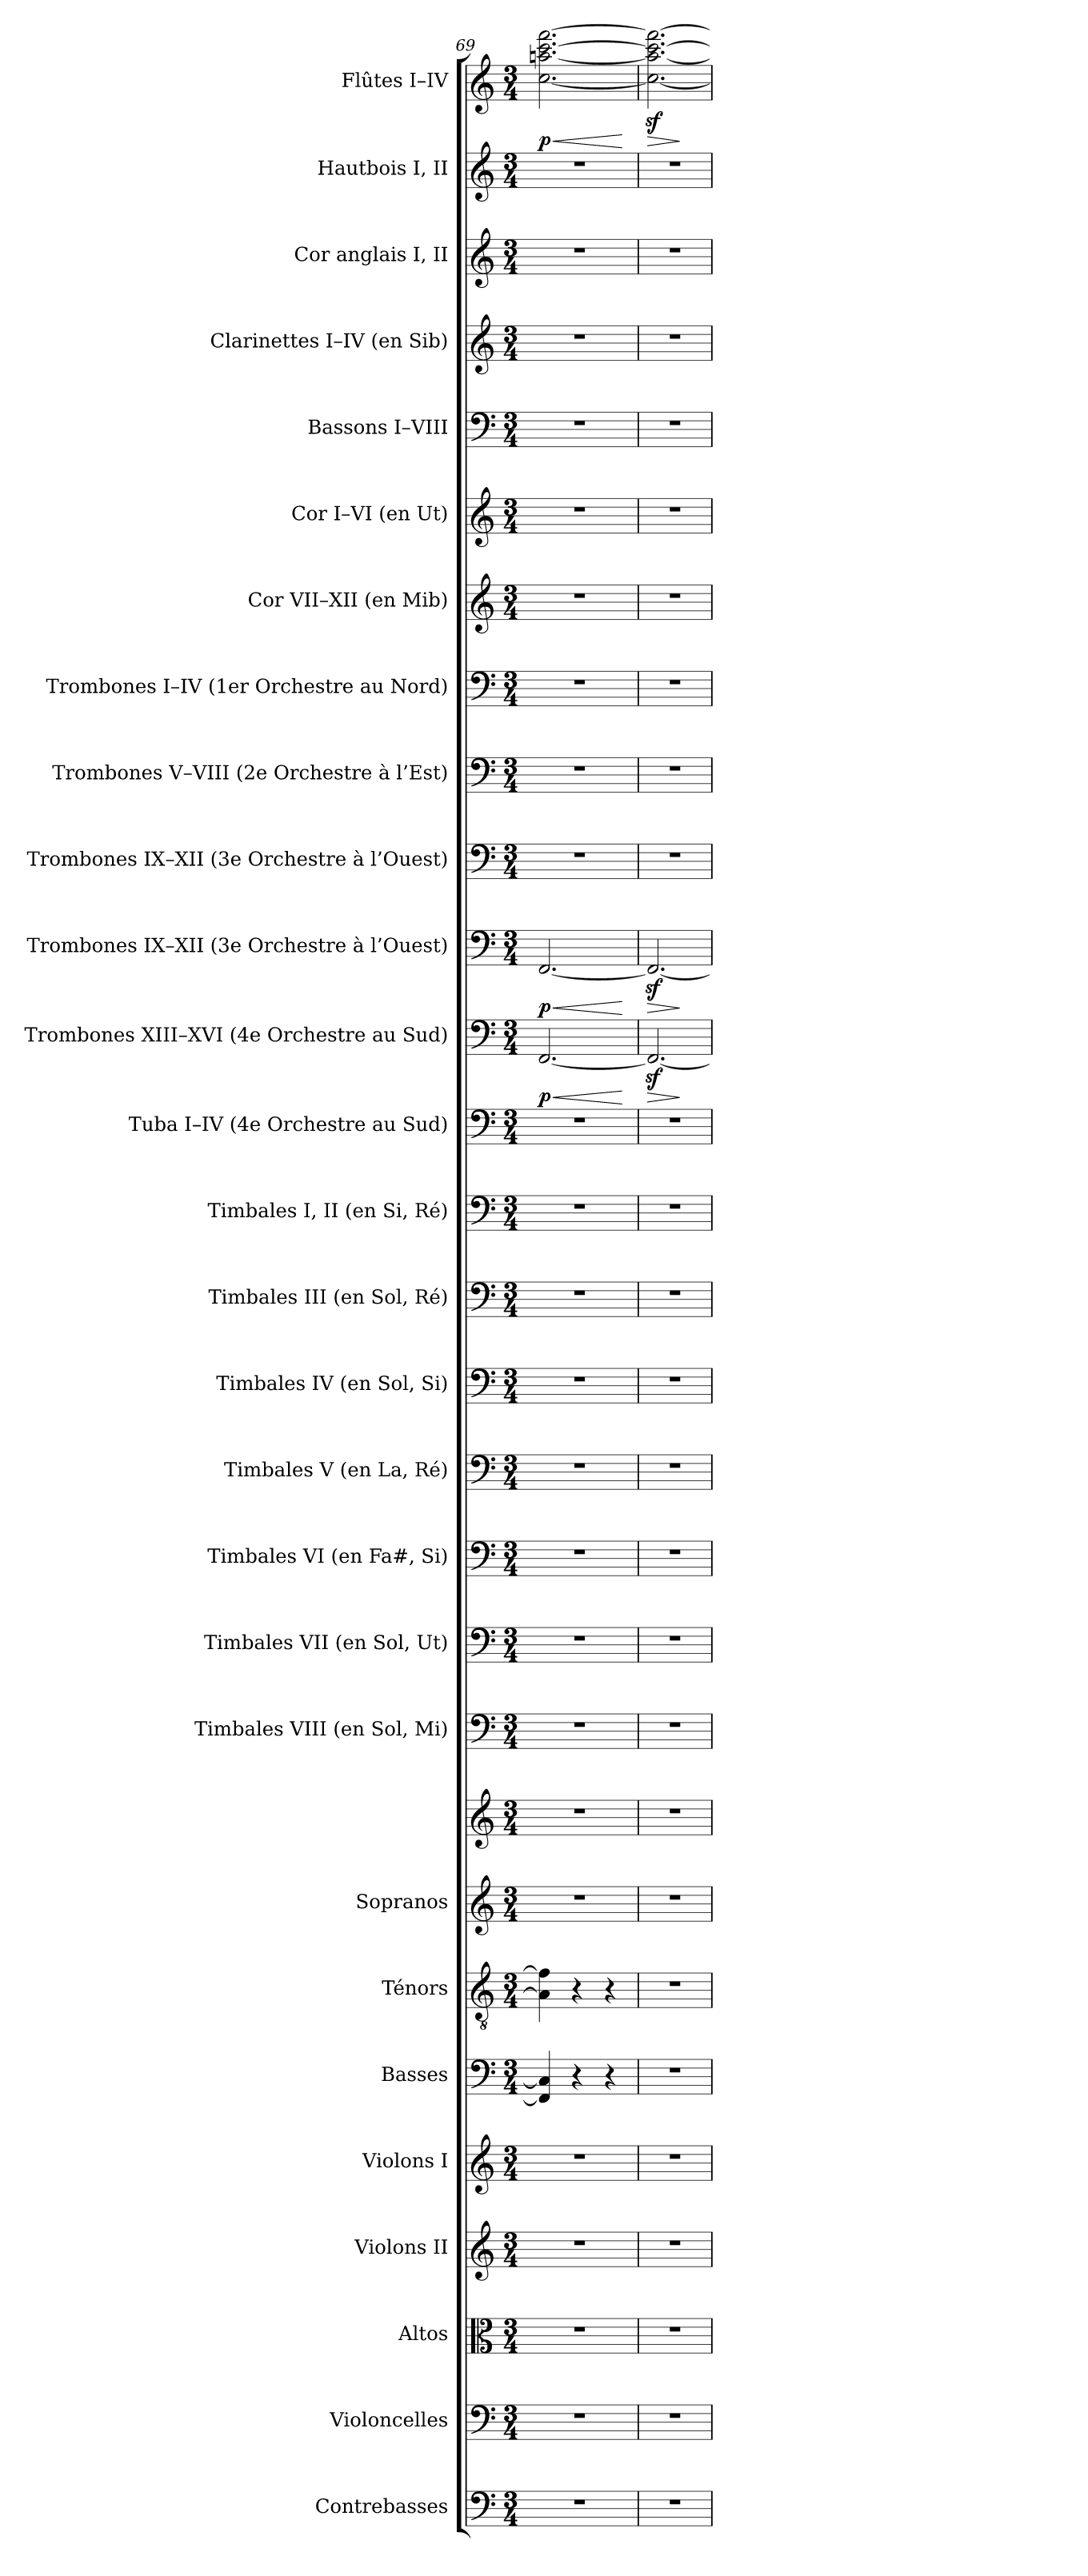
**kern	**kern	**kern	**kern	**kern	**kern	**kern	**kern	**kern	**kern	**kern	**kern	**kern	**kern	**kern	**kern	**kern	**kern	**dynam	**kern	**dynam	**kern	**kern	**kern	**kern	**kern	**kern	**kern	**kern	**kern	**kern	**dynam
*part28	*part27	*part26	*part25	*part24	*part23	*part22	*part21	*part21	*part20	*part19	*part18	*part17	*part16	*part15	*part14	*part13	*part12	*part12	*part11	*part11	*part10	*part9	*part8	*part7	*part6	*part5	*part4	*part3	*part2	*part1	*part1
*staff29	*staff28	*staff27	*staff26	*staff25	*staff24	*staff23	*staff22	*staff21	*staff20	*staff19	*staff18	*staff17	*staff16	*staff15	*staff14	*staff13	*staff12	*staff12	*staff11	*staff11	*staff10	*staff9	*staff8	*staff7	*staff6	*staff5	*staff4	*staff3	*staff2	*staff1	*staff1
*I"Contrebasses	*I"Violoncelles	*I"Altos	*I"Violons II	*I"Violons I	*I"Basses	*I"Ténors	*I"Sopranos	*	*I"Timbales VIII (en Sol, Mi)	*I"Timbales VII (en Sol, Ut)	*I"Timbales VI (en Fa#, Si)	*I"Timbales V (en La, Ré)	*I"Timbales IV (en Sol, Si)	*I"Timbales III (en Sol, Ré)	*I"Timbales I, II (en Si, Ré)	*I"Tuba I–IV (4e Orchestre au Sud)	*I"Trombones XIII–XVI (4e Orchestre au Sud)	*	*I"Trombones IX–XII (3e Orchestre à l’Ouest)	*	*I"Trombones IX–XII (3e Orchestre à l’Ouest)	*I"Trombones V–VIII (2e Orchestre à l’Est)	*I"Trombones I–IV (1er Orchestre au Nord)	*I"Cor VII–XII (en Mib)	*I"Cor I–VI (en Ut)	*I"Bassons I–VIII	*I"Clarinettes I–IV (en Sib)	*I"Cor anglais I, II	*I"Hautbois I, II	*I"Flûtes I–IV	*
*I'Cb.	*I'Vlles	*I'Altos	*I'Vns II	*I'Vns I	*I'Basses	*I'Tén.	*I'Sopr.	*	*I'VIII	*I'VII	*I'VI	*I'Timb.  V	*I'IV	*I'III	*I'I, II	*I'Tb.	*I'4e Orchestre	*	*	*	*I'Trb.  3e Orchestre	*I'2e Orchestre	*I'1er Orchestre	*I'Cor (Mib)	*I'Cor (Ut)	*I'Bns	*I'Cl. (Sib)	*I'C. a.	*I'Hb.	*I'Fl.	*
*clefF4	*clefF4	*clefC3	*clefG2	*clefG2	*clefF4	*clefGv2	*clefG2	*clefG2	*clefF4	*clefF4	*clefF4	*clefF4	*clefF4	*clefF4	*clefF4	*clefF4	*clefF4	*	*clefF4	*	*clefF4	*clefF4	*clefF4	*clefG2	*clefG2	*clefF4	*clefG2	*clefG2	*clefG2	*clefG2	*
*ITrd7c12	*	*	*	*	*	*ITrd7c12	*	*	*	*	*	*	*	*	*	*	*	*	*	*	*	*	*	*ITrd5c9	*ITrd7c12	*	*ITrd1c2	*ITrd4c7	*	*	*
*k[]	*k[]	*k[]	*k[]	*k[]	*k[]	*k[]	*k[]	*k[]	*k[]	*k[]	*k[]	*k[]	*k[]	*k[]	*k[]	*k[]	*k[]	*	*k[]	*	*k[]	*k[]	*k[]	*k[b-e-a-]	*k[]	*k[]	*k[b-e-]	*k[b-]	*k[]	*k[]	*
*C:	*C:	*C:	*C:	*C:	*C:	*C:	*C:	*C:	*C:	*C:	*C:	*C:	*C:	*C:	*C:	*C:	*C:	*	*C:	*	*C:	*C:	*C:	*E-:	*C:	*C:	*B-:	*F:	*C:	*C:	*
*M3/4	*M3/4	*M3/4	*M3/4	*M3/4	*M3/4	*M3/4	*M3/4	*M3/4	*M3/4	*M3/4	*M3/4	*M3/4	*M3/4	*M3/4	*M3/4	*M3/4	*M3/4	*	*M3/4	*	*M3/4	*M3/4	*M3/4	*M3/4	*M3/4	*M3/4	*M3/4	*M3/4	*M3/4	*M3/4	*
=69	=69	=69	=69	=69	=69	=69	=69	=69	=69	=69	=69	=69	=69	=69	=69	=69	=69	=69	=69	=69	=69	=69	=69	=69	=69	=69	=69	=69	=69	=69	=69
!LO:N:vis=1	!LO:N:vis=1	!LO:N:vis=1	!LO:N:vis=1	!LO:N:vis=1	!	!	!LO:N:vis=1	!LO:N:vis=1	!LO:N:vis=1	!LO:N:vis=1	!LO:N:vis=1	!LO:N:vis=1	!LO:N:vis=1	!LO:N:vis=1	!LO:N:vis=1	!LO:N:vis=1	!	!LO:HP:b	!	!LO:HP:b	!LO:N:vis=1	!LO:N:vis=1	!LO:N:vis=1	!LO:N:vis=1	!LO:N:vis=1	!LO:N:vis=1	!LO:N:vis=1	!LO:N:vis=1	!LO:N:vis=1	!	!LO:HP:b
2.r	2.r	2.r	2.r	2.r	4FFi/] 4Ci]	4AAi\] 4Fi]	2.r	2.r	2.r	2.r	2.r	2.r	2.r	2.r	2.r	2.r	[<2.FFi/	< p	[<2.FFi/	< p	2.r	2.r	2.r	2.r	2.r	2.r	2.r	2.r	2.r	[<2.cci\ [<2.aani [>2.ccci [>2.fffi	< p
.	.	.	.	.	4r	4r	.	.	.	.	.	.	.	.	.	.	.	.	.	.	.	.	.	.	.	.	.	.	.	.	.
.	.	.	.	.	4r	4r	.	.	.	.	.	.	.	.	.	.	.	.	.	.	.	.	.	.	.	.	.	.	.	.	.
.	.	.	.	.	.	.	.	.	.	.	.	.	.	.	.	.	.	[	.	[	.	.	.	.	.	.	.	.	.	.	[
=70	=70	=70	=70	=70	=70	=70	=70	=70	=70	=70	=70	=70	=70	=70	=70	=70	=70	=70	=70	=70	=70	=70	=70	=70	=70	=70	=70	=70	=70	=70	=70
!LO:N:vis=1	!LO:N:vis=1	!LO:N:vis=1	!LO:N:vis=1	!LO:N:vis=1	!LO:N:vis=1	!LO:N:vis=1	!LO:N:vis=1	!LO:N:vis=1	!LO:N:vis=1	!LO:N:vis=1	!LO:N:vis=1	!LO:N:vis=1	!LO:N:vis=1	!LO:N:vis=1	!LO:N:vis=1	!LO:N:vis=1	!	!LO:HP:b	!	!LO:HP:b	!LO:N:vis=1	!LO:N:vis=1	!LO:N:vis=1	!LO:N:vis=1	!LO:N:vis=1	!LO:N:vis=1	!LO:N:vis=1	!LO:N:vis=1	!LO:N:vis=1	!	!LO:HP:b
2.r	2.r	2.r	2.r	2.r	2.r	2.r	2.r	2.r	2.r	2.r	2.r	2.r	2.r	2.r	2.r	2.r	2.FFzi/_<	>	2.FFzi/_<	>	2.r	2.r	2.r	2.r	2.r	2.r	2.r	2.r	2.r	2.cci\_<z 2.aai_<z 2.ccci_>z 2.fffi_>z	>
.	.	.	.	.	.	.	.	.	.	.	.	.	.	.	.	.	.	]	.	]	.	.	.	.	.	.	.	.	.	.	]
=	=	=	=	=	=	=	=	=	=	=	=	=	=	=	=	=	=	=	=	=	=	=	=	=	=	=	=	=	=	=	=
*-	*-	*-	*-	*-	*-	*-	*-	*-	*-	*-	*-	*-	*-	*-	*-	*-	*-	*-	*-	*-	*-	*-	*-	*-	*-	*-	*-	*-	*-	*-	*-
